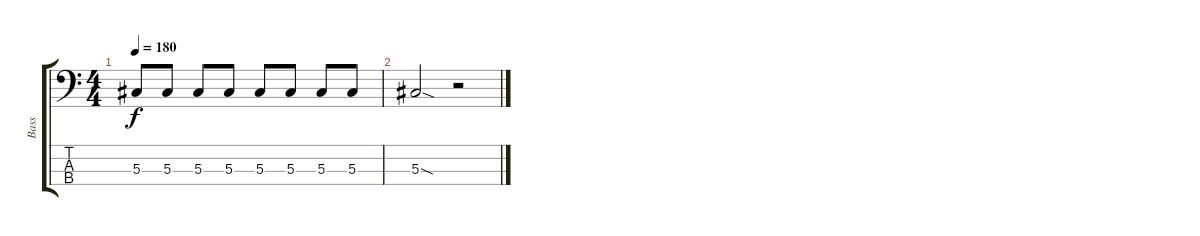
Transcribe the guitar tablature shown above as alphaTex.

\track ("Bass" "Bass") {instrument electricbassfinger}
\staff {score tabs}
\tuning (Gb2 Db2 Ab1 Eb1) {hide}
\ts (4 4)
\tempo 180
\clef f4
\ks c
5.3.8{dy f} 5.3.8 5.3.8 5.3.8 5.3.8 5.3.8 5.3.8 5.3.8 |
5.3{sod}.2 r.2
